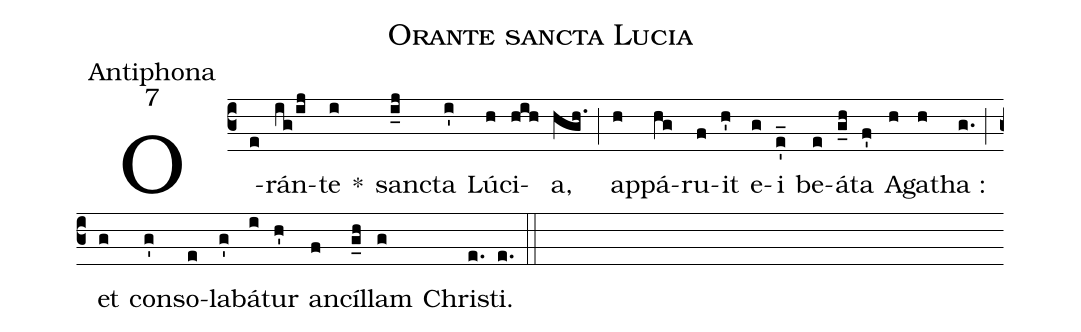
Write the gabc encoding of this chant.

name:Orante sancta Lucia;
office-part:Antiphona;
mode:7;
%%
(c3) O(e)rán(ig/ij)te(i) *() san(i_j)cta(i') Lú(h)ci(hih)a,(hgh.) (;) ap(h)pá(hg)ru(f)it(h') e(g)i(e'_) be(e)á(g_h)ta(f') A(h)ga(h)tha :(g.) (;) et(g) con(g')so(e)la(g')bá(i)tur(h') an(f)cíl(g_h)lam(g) Chri(e.)sti.(e.) (::)
